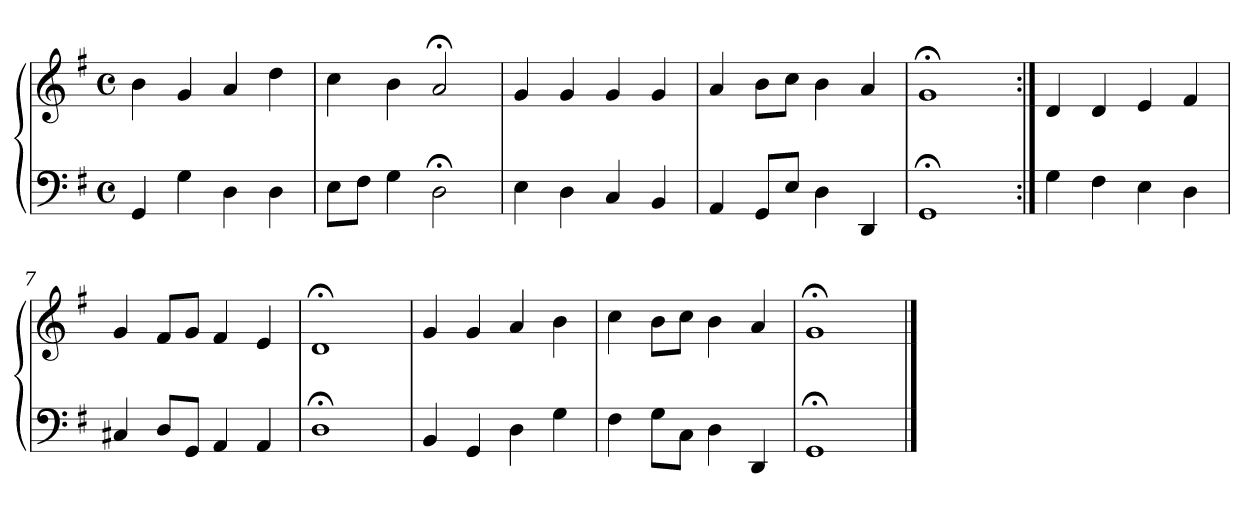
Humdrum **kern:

**kern	**kern
*part1	*part1
*staff2	*staff1
*clefF4	*clefG2
*k[f#]	*k[f#]
*M4/4	*M4/4
*met(c)	*met(c)
=1	=1
4GG	4b
4G	4g
4D	4a
4D	4dd
=2	=2
8EL	4cc
8F#J	.
4G	4b
2D;<	2a;<
=3	=3
4E	4g
4D	4g
4C	4g
4BB	4g
=4	=4
4AA	4a
8GGL	8bL
8EJ	8ccJ
4D	4b
4DD	4a
=5	=5
1GG;<	1g;<
=6:|!	=6:|!
4G	4d
4F#	4d
4E	4e
4D	4f#
=7	=7
4C#X	4g
8DL	8f#L
8GGJ	8gJ
4AA	4f#
4AA	4e
!!LO:LB:g=z
=8	=8
1D;<	1d;<
=9	=9
4BB	4g
4GG	4g
4D	4a
4G	4b
=10	=10
4F#	4cc
8GL	8bL
8CJ	8ccJ
4D	4b
4DD	4a
=11	=11
1GG;<	1g;<
==	==
*-	*-
